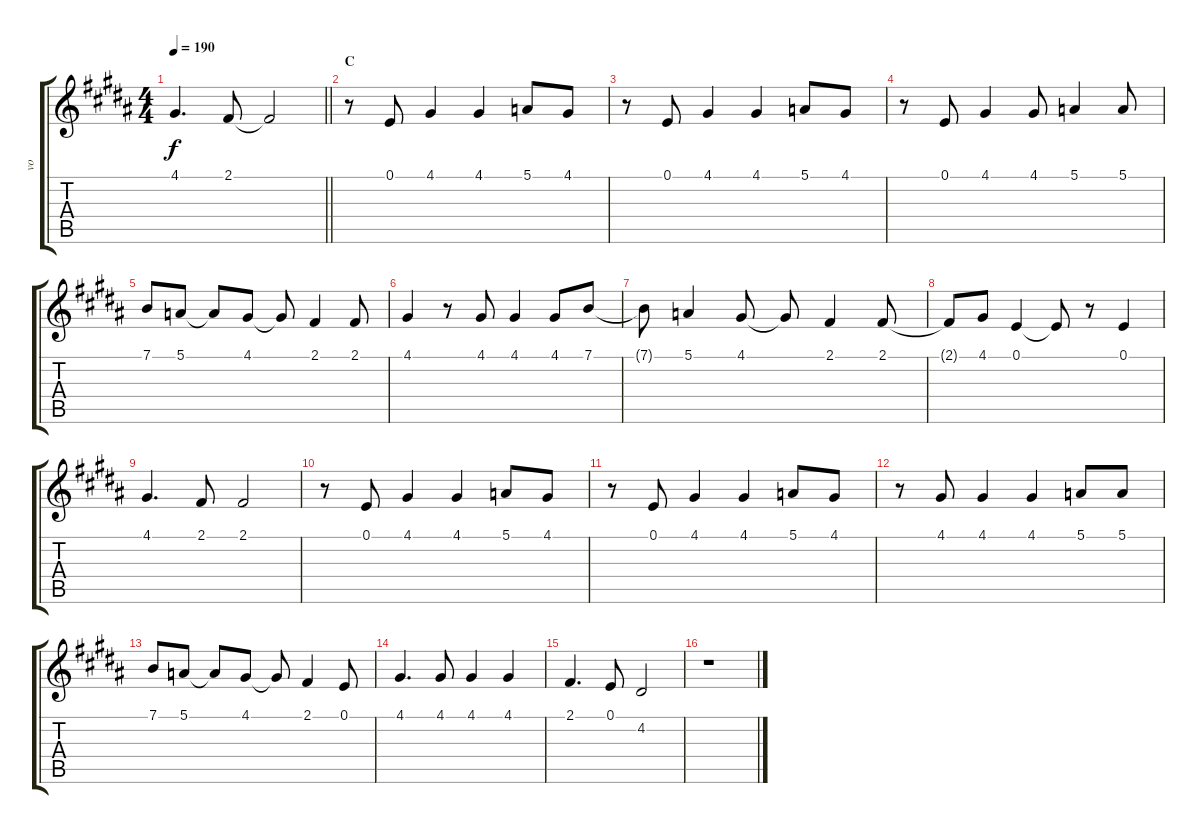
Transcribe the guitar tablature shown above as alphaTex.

\track ("vo" "vo") {instrument flute}
\staff {score tabs}
\tuning (E4 B3 G3 D3 A2 E2) {hide}
\ts (4 4)
\tempo 190
\clef g2
\barLineRight lightlight
\ks b
4.1.4{d dy f} 2.1.8 2.1{t}.2 |
\section ("" "C")
r.8 0.1.8 4.1.4 4.1.4 5.1.8 4.1.8 |
r.8 0.1.8 4.1.4 4.1.4 5.1.8 4.1.8 |
r.8 0.1.8 4.1.4 4.1.8 5.1.4 5.1.8 |
7.1.8 5.1.8 5.1{t}.8 4.1.8 4.1{t}.8 2.1.4 2.1.8 |
4.1.4 r.8 4.1.8 4.1.4 4.1.8 7.1.8 |
7.1{t}.8 5.1.4 4.1.8 4.1{t}.8 2.1.4 2.1.8 |
2.1{t}.8 4.1.8 0.1.4 0.1{t}.8 r.8 0.1.4 |
4.1.4{d} 2.1.8 2.1.2 |
r.8 0.1.8 4.1.4 4.1.4 5.1.8 4.1.8 |
r.8 0.1.8 4.1.4 4.1.4 5.1.8 4.1.8 |
r.8 4.1.8 4.1.4 4.1.4 5.1.8 5.1.8 |
7.1.8 5.1.8 5.1{t}.8 4.1.8 4.1{t}.8 2.1.4 0.1.8 |
4.1.4{d} 4.1.8 4.1.4 4.1.4 |
2.1.4{d} 0.1.8 4.2.2 |
r.1
